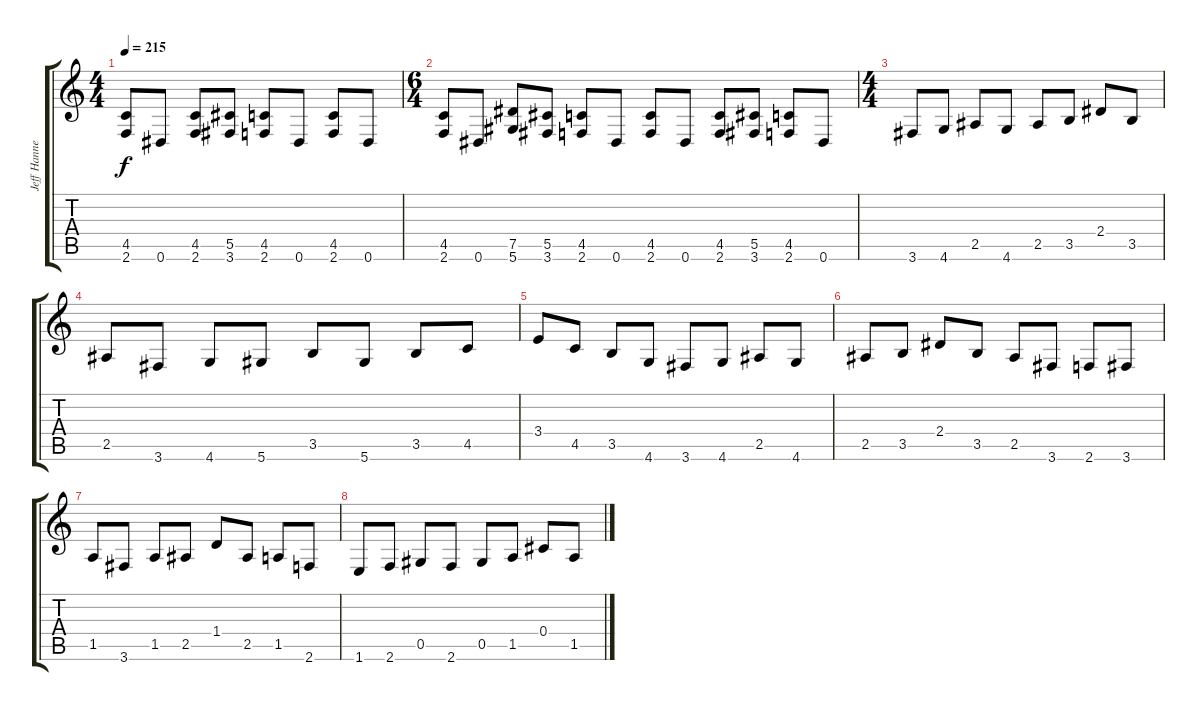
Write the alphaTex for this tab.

\track ("Jeff Hannemann" "Jeff Hanne") {instrument distortionguitar}
\staff {score tabs}
\tuning (Eb4 Bb3 Gb3 Db3 Ab2 Eb2) {hide}
\ts (4 4)
\tempo 215
\clef g2
\ks c
(4.5 2.6).8{dy f} 0.6.8 (4.5 2.6).8 (5.5 3.6).8 (4.5 2.6).8 0.6.8 (4.5 2.6).8 0.6.8 |
\ts (6 4)
(4.5 2.6).8 0.6.8 (7.5 5.6).8 (5.5 3.6).8 (4.5 2.6).8 0.6.8 (4.5 2.6).8 0.6.8 (4.5 2.6).8 (5.5 3.6).8 (4.5 2.6).8 0.6.8 |
\ts (4 4)
3.6.8 4.6.8 2.5.8 4.6.8 2.5.8 3.5.8 2.4.8 3.5.8 |
2.5.8 3.6.8 4.6.8 5.6.8 3.5.8 5.6.8 3.5.8 4.5.8 |
3.4.8 4.5.8 3.5.8 4.6.8 3.6.8 4.6.8 2.5.8 4.6.8 |
2.5.8 3.5.8 2.4.8 3.5.8 2.5.8 3.6.8 2.6.8 3.6.8 |
1.5.8 3.6.8 1.5.8 2.5.8 1.4.8 2.5.8 1.5.8 2.6.8 |
1.6.8 2.6.8 0.5.8 2.6.8 0.5.8 1.5.8 0.4.8 1.5.8
